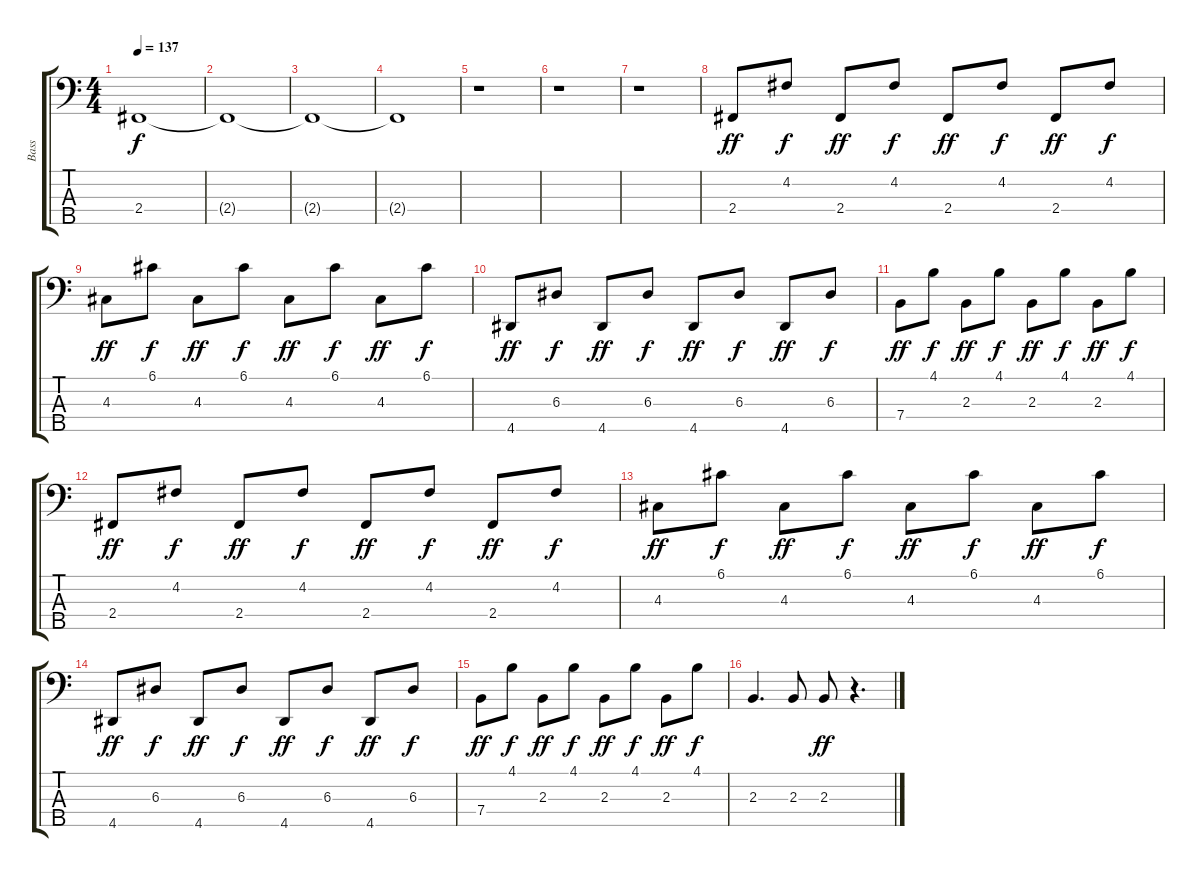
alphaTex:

\track ("Bass" "Bass") {instrument electricbassfinger}
\staff {score tabs}
\tuning (G2 D2 A1 E1 B0) {hide}
\ts (4 4)
\tempo 137
\clef f4
\ks c
2.4{t}.1{dy f} |
2.4{t}.1 |
2.4{t}.1 |
2.4{t}.1 |
r.1 |
r.1 |
r.1 |
2.4.8{dy ff} 4.2.8{dy f} 2.4.8{dy ff} 4.2.8{dy f} 2.4.8{dy ff} 4.2.8{dy f} 2.4.8{dy ff} 4.2.8{dy f} |
4.3.8{dy ff} 6.1.8{dy f} 4.3.8{dy ff} 6.1.8{dy f} 4.3.8{dy ff} 6.1.8{dy f} 4.3.8{dy ff} 6.1.8{dy f} |
4.5.8{dy ff} 6.3.8{dy f} 4.5.8{dy ff} 6.3.8{dy f} 4.5.8{dy ff} 6.3.8{dy f} 4.5.8{dy ff} 6.3.8{dy f} |
7.4.8{dy ff} 4.1.8{dy f} 2.3.8{dy ff} 4.1.8{dy f} 2.3.8{dy ff} 4.1.8{dy f} 2.3.8{dy ff} 4.1.8{dy f} |
2.4.8{dy ff} 4.2.8{dy f} 2.4.8{dy ff} 4.2.8{dy f} 2.4.8{dy ff} 4.2.8{dy f} 2.4.8{dy ff} 4.2.8{dy f} |
4.3.8{dy ff} 6.1.8{dy f} 4.3.8{dy ff} 6.1.8{dy f} 4.3.8{dy ff} 6.1.8{dy f} 4.3.8{dy ff} 6.1.8{dy f} |
4.5.8{dy ff} 6.3.8{dy f} 4.5.8{dy ff} 6.3.8{dy f} 4.5.8{dy ff} 6.3.8{dy f} 4.5.8{dy ff} 6.3.8{dy f} |
7.4.8{dy ff} 4.1.8{dy f} 2.3.8{dy ff} 4.1.8{dy f} 2.3.8{dy ff} 4.1.8{dy f} 2.3.8{dy ff} 4.1.8{dy f} |
2.3.4{d} 2.3.8 2.3.8{dy ff} r.4{d}
